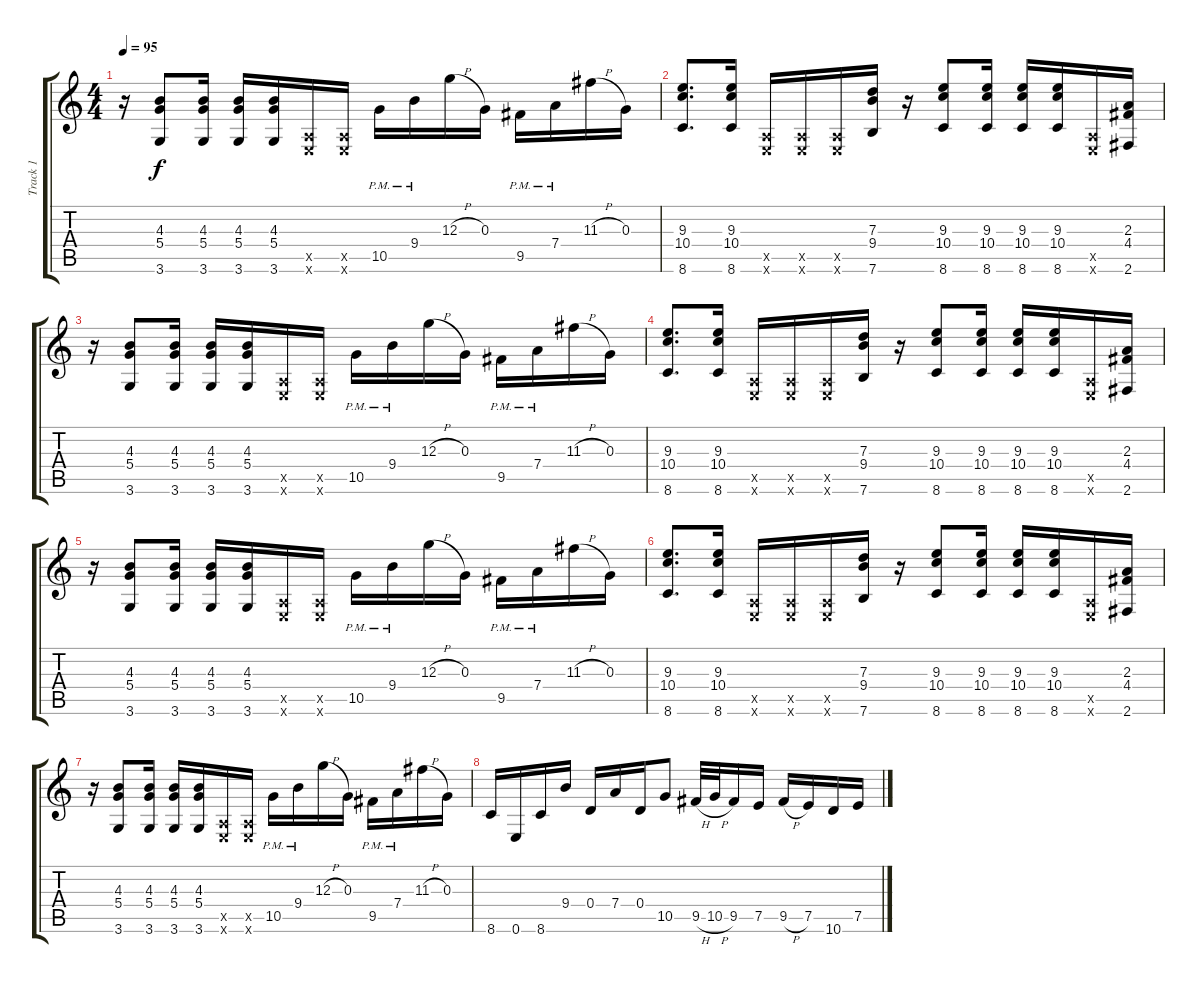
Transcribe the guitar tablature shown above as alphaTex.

\track ("Track 1" "Track 1") {instrument overdrivenguitar}
\staff {score tabs}
\tuning (E4 B3 G3 D3 A2 E2) {hide}
\ts (4 4)
\tempo 95
\clef g2
\ks c
r.16{dy f} (4.3 5.4 3.6).8 (4.3 5.4 3.6).16 (4.3 5.4 3.6).16 (4.3 5.4 3.6).16 (0.5{x} 0.6{x}).16 (0.5{x} 0.6{x}).16 10.5{pm}.16 9.4{pm}.16 12.3{h}.16 0.3.16 9.5{pm}.16 7.4{pm}.16 11.3{h}.16 0.3.16 |
(9.3 10.4 8.6).8{d} (9.3 10.4 8.6).16 (0.5{x} 0.6{x}).16 (0.5{x} 0.6{x}).16 (0.5{x} 0.6{x}).16 (7.3 9.4 7.6).16 r.16 (9.3 10.4 8.6).8 (9.3 10.4 8.6).16 (9.3 10.4 8.6).16 (9.3 10.4 8.6).16 (0.5{x} 0.6{x}).16 (2.3 4.4 2.6).16 |
r.16 (4.3 5.4 3.6).8 (4.3 5.4 3.6).16 (4.3 5.4 3.6).16 (4.3 5.4 3.6).16 (0.5{x} 0.6{x}).16 (0.5{x} 0.6{x}).16 10.5{pm}.16 9.4{pm}.16 12.3{h}.16 0.3.16 9.5{pm}.16 7.4{pm}.16 11.3{h}.16 0.3.16 |
(9.3 10.4 8.6).8{d} (9.3 10.4 8.6).16 (0.5{x} 0.6{x}).16 (0.5{x} 0.6{x}).16 (0.5{x} 0.6{x}).16 (7.3 9.4 7.6).16 r.16 (9.3 10.4 8.6).8 (9.3 10.4 8.6).16 (9.3 10.4 8.6).16 (9.3 10.4 8.6).16 (0.5{x} 0.6{x}).16 (2.3 4.4 2.6).16 |
r.16 (4.3 5.4 3.6).8 (4.3 5.4 3.6).16 (4.3 5.4 3.6).16 (4.3 5.4 3.6).16 (0.5{x} 0.6{x}).16 (0.5{x} 0.6{x}).16 10.5{pm}.16 9.4{pm}.16 12.3{h}.16 0.3.16 9.5{pm}.16 7.4{pm}.16 11.3{h}.16 0.3.16 |
(9.3 10.4 8.6).8{d} (9.3 10.4 8.6).16 (0.5{x} 0.6{x}).16 (0.5{x} 0.6{x}).16 (0.5{x} 0.6{x}).16 (7.3 9.4 7.6).16 r.16 (9.3 10.4 8.6).8 (9.3 10.4 8.6).16 (9.3 10.4 8.6).16 (9.3 10.4 8.6).16 (0.5{x} 0.6{x}).16 (2.3 4.4 2.6).16 |
r.16 (4.3 5.4 3.6).8 (4.3 5.4 3.6).16 (4.3 5.4 3.6).16 (4.3 5.4 3.6).16 (0.5{x} 0.6{x}).16 (0.5{x} 0.6{x}).16 10.5{pm}.16 9.4{pm}.16 12.3{h}.16 0.3.16 9.5{pm}.16 7.4{pm}.16 11.3{h}.16 0.3.16 |
8.6.16 0.6.16 8.6.16 9.4.16 0.4.16 7.4.16 0.4.16 10.5.8 9.5{h}.32 10.5{h}.32 9.5.16 7.5.16 9.5{h}.16 7.5.16 10.6.16 7.5.16
